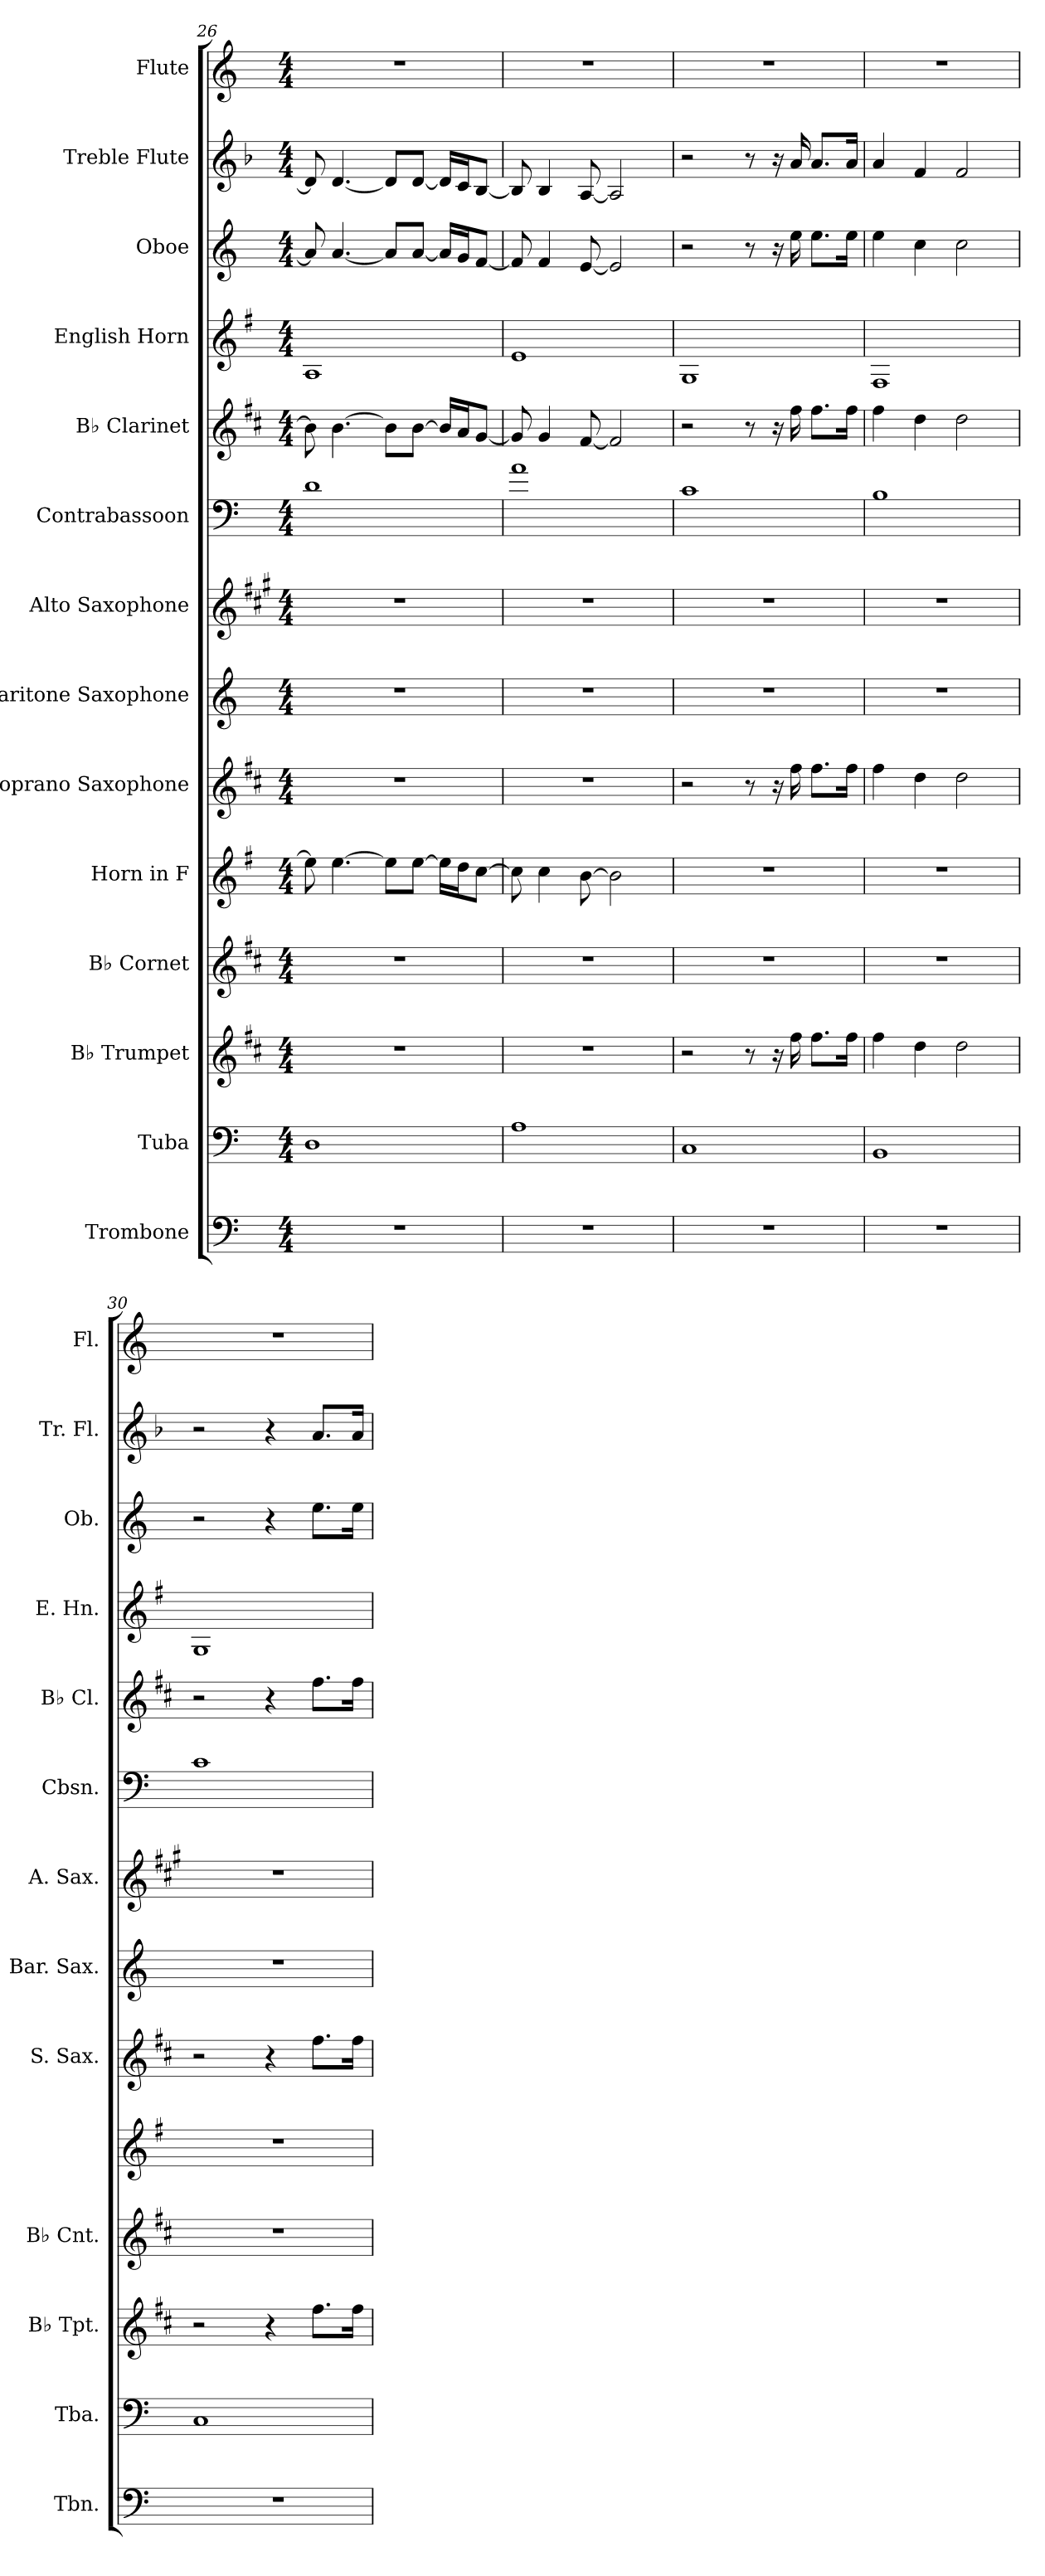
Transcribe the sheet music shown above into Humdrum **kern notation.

**kern	**kern	**kern	**kern	**kern	**kern	**kern	**kern	**kern	**kern	**kern	**kern	**kern	**kern
*part14	*part13	*part12	*part11	*part10	*part9	*part8	*part7	*part6	*part5	*part4	*part3	*part2	*part1
*staff14	*staff13	*staff12	*staff11	*staff10	*staff9	*staff8	*staff7	*staff6	*staff5	*staff4	*staff3	*staff2	*staff1
*I"Trombone	*I"Tuba	*I"B♭ Trumpet	*I"B♭ Cornet	*I"Horn in F	*I"Soprano Saxophone	*I"Baritone Saxophone	*I"Alto Saxophone	*I"Contrabassoon	*I"B♭ Clarinet	*I"English Horn	*I"Oboe	*I"Treble Flute	*I"Flute
*I'Tbn.	*I'Tba.	*I'B♭ Tpt.	*I'B♭ Cnt.	*	*I'S. Sax.	*I'Bar. Sax.	*I'A. Sax.	*I'Cbsn.	*I'B♭ Cl.	*I'E. Hn.	*I'Ob.	*I'Tr. Fl.	*I'Fl.
*clefF4	*clefF4	*clefG2	*clefG2	*clefG2	*clefG2	*clefG2	*clefG2	*clefF4	*clefG2	*clefG2	*clefG2	*clefG2	*clefG2
*	*	*ITrd1c2	*ITrd1c2	*ITrd4c7	*ITrd1c2	*ITrd12c21	*ITrd5c9	*ITrd7c12	*ITrd1c2	*ITrd4c7	*	*ITrd-4c-7	*
*k[]	*k[]	*k[]	*k[]	*k[]	*k[]	*k[]	*k[]	*k[]	*k[]	*k[]	*k[]	*k[]	*k[]
*M4/4	*M4/4	*M4/4	*M4/4	*M4/4	*M4/4	*M4/4	*M4/4	*M4/4	*M4/4	*M4/4	*M4/4	*M4/4	*M4/4
=26	=26	=26	=26	=26	=26	=26	=26	=26	=26	=26	=26	=26	=26
1r	1D	1r	1r	8a\]	1r	1r	1r	1D	8a\]	1D	8a/]	8a/]	1r
.	.	.	.	[4.a\	.	.	.	.	[4.a\	.	[4.a/	[4.a/	.
.	.	.	.	8a\L]	.	.	.	.	8a\L]	.	8a/L]	8a/L]	.
.	.	.	.	[8a\J	.	.	.	.	[8a\J	.	[8a/J	[8a/J	.
.	.	.	.	16a\LL]	.	.	.	.	16a/LL]	.	16a/LL]	16a/LL]	.
.	.	.	.	16g\J	.	.	.	.	16g/J	.	16g/J	16g/J	.
.	.	.	.	[8f\J	.	.	.	.	[8f/J	.	[8f/J	[8f/J	.
=27	=27	=27	=27	=27	=27	=27	=27	=27	=27	=27	=27	=27	=27
1r	1A	1r	1r	8f\]	1r	1r	1r	1A	8f/]	1A	8f/]	8f/]	1r
.	.	.	.	4f\	.	.	.	.	4f/	.	4f/	4f/	.
.	.	.	.	[8e\	.	.	.	.	[8e/	.	[8e/	[8e/	.
.	.	.	.	2e\]	.	.	.	.	2e/]	.	2e/]	2e/]	.
=28	=28	=28	=28	=28	=28	=28	=28	=28	=28	=28	=28	=28	=28
1r	1C	2r	1r	1r	2r	1r	1r	1C	2r	1C	2r	2r	1r
.	.	8r	.	.	8r	.	.	.	8r	.	8r	8r	.
.	.	16r	.	.	16r	.	.	.	16r	.	16r	16r	.
.	.	16ee\	.	.	16ee\	.	.	.	16ee\	.	16ee\	16ee/	.
.	.	8.ee\L	.	.	8.ee\L	.	.	.	8.ee\L	.	8.ee\L	8.ee/L	.
.	.	16ee\Jk	.	.	16ee\Jk	.	.	.	16ee\Jk	.	16ee\Jk	16ee/Jk	.
=29	=29	=29	=29	=29	=29	=29	=29	=29	=29	=29	=29	=29	=29
1r	1BB	4ee\	1r	1r	4ee\	1r	1r	1BB	4ee\	1BB	4ee\	4ee/	1r
.	.	4cc\	.	.	4cc\	.	.	.	4cc\	.	4cc\	4cc/	.
.	.	2cc\	.	.	2cc\	.	.	.	2cc\	.	2cc\	2cc/	.
=30	=30	=30	=30	=30	=30	=30	=30	=30	=30	=30	=30	=30	=30
1r	1C	2r	1r	1r	2r	1r	1r	1C	2r	1C	2r	2r	1r
.	.	4r	.	.	4r	.	.	.	4r	.	4r	4r	.
.	.	8.ee\L	.	.	8.ee\L	.	.	.	8.ee\L	.	8.ee\L	8.ee/L	.
.	.	16ee\Jk	.	.	16ee\Jk	.	.	.	16ee\Jk	.	16ee\Jk	16ee/Jk	.
=	=	=	=	=	=	=	=	=	=	=	=	=	=
*-	*-	*-	*-	*-	*-	*-	*-	*-	*-	*-	*-	*-	*-
